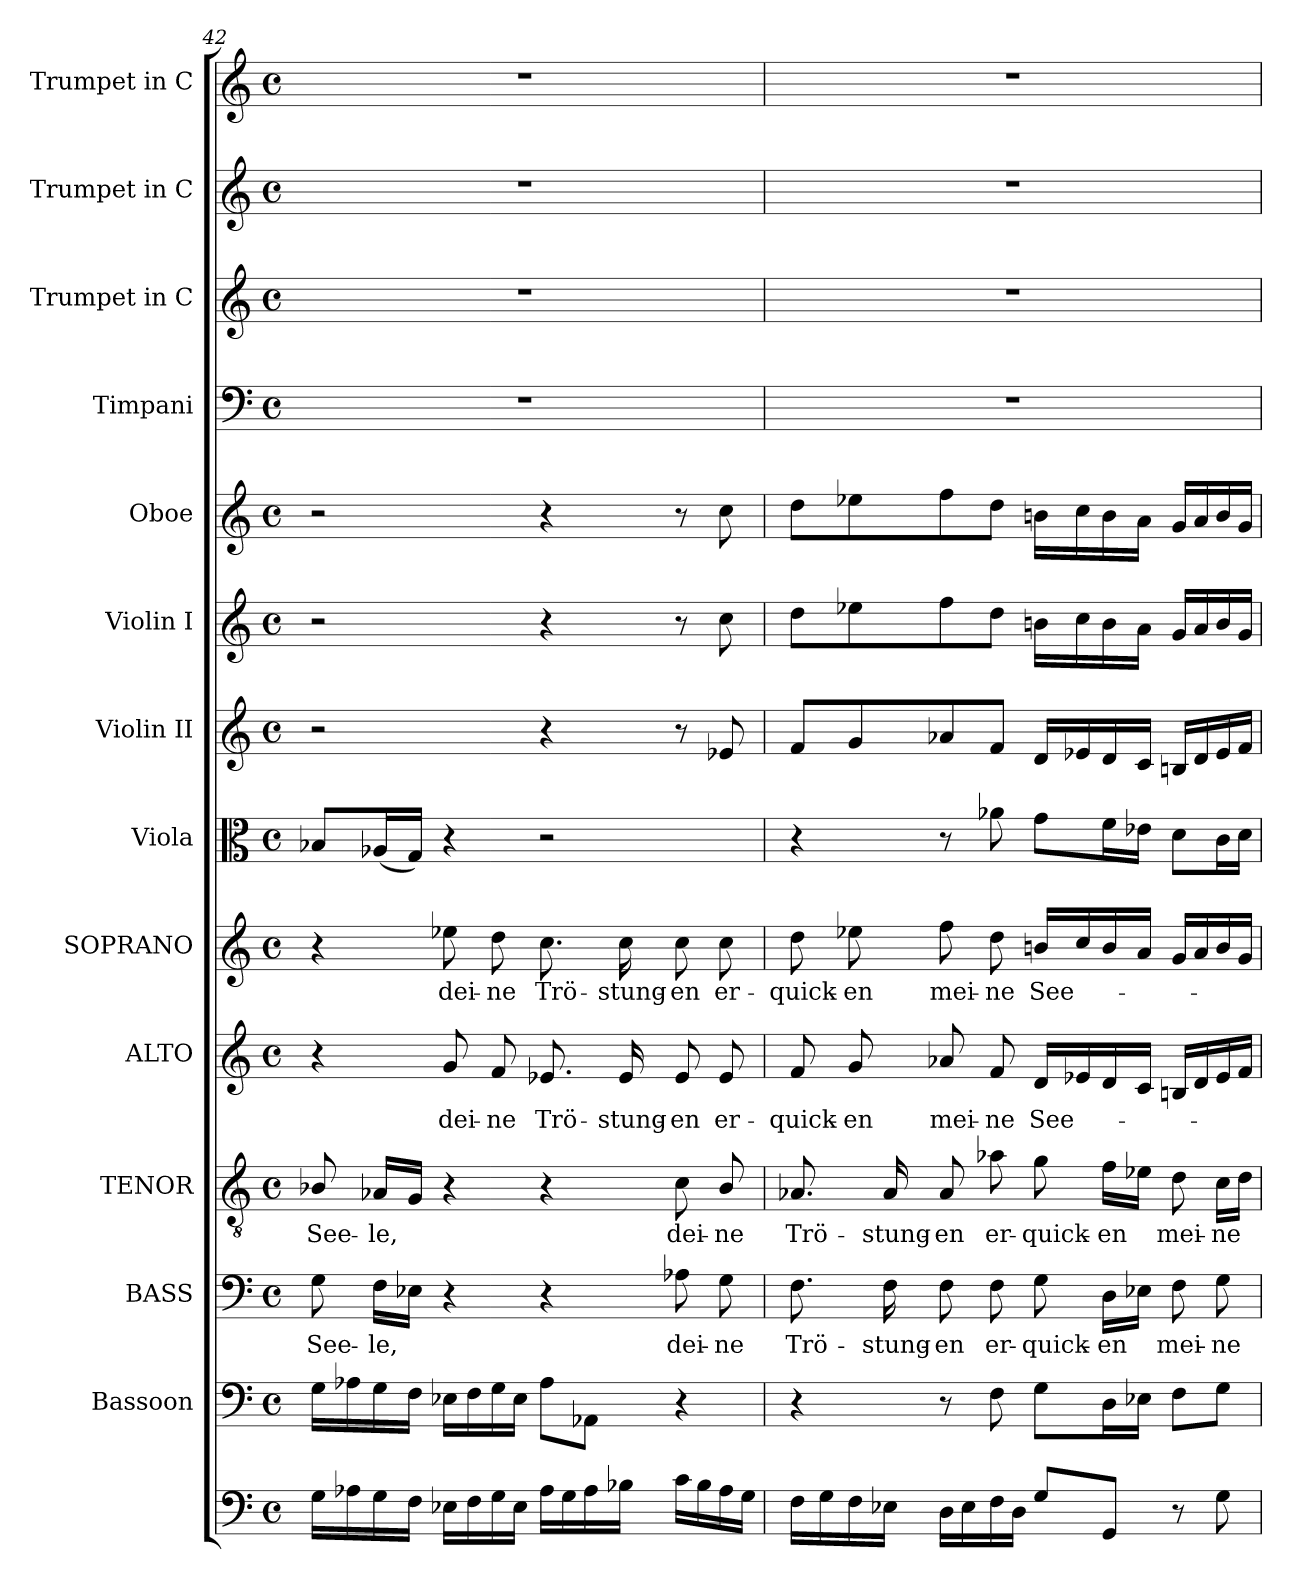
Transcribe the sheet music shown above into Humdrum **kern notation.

**kern	**kern	**kern	**text	**kern	**text	**kern	**text	**kern	**text	**kern	**kern	**kern	**kern	**kern	**kern	**kern	**kern
*part14	*part13	*part12	*part12	*part11	*part11	*part10	*part10	*part9	*part9	*part8	*part7	*part6	*part5	*part4	*part3	*part2	*part1
*staff14	*staff13	*staff12	*staff12	*staff11	*staff11	*staff10	*staff10	*staff9	*staff9	*staff8	*staff7	*staff6	*staff5	*staff4	*staff3	*staff2	*staff1
*	*I"Bassoon	*I"BASS	*	*I"TENOR	*	*I"ALTO	*	*I"SOPRANO	*	*I"Viola	*I"Violin II	*I"Violin I	*I"Oboe	*I"Timpani	*I"Trumpet in C	*I"Trumpet in C	*I"Trumpet in C
*	*	*	*	*	*	*I'Alto	*	*I'Soprano	*	*I'Viola	*I'Violin II	*I'Violin I	*I'Oboe	*I'Timp.	*	*	*
*clefF4	*clefF4	*clefF4	*	*clefGv2	*	*clefG2	*	*clefG2	*	*clefC3	*clefG2	*clefG2	*clefG2	*clefF4	*clefG2	*clefG2	*clefG2
*	*	*	*	*ITrd7c12	*	*	*	*	*	*	*	*	*	*	*	*	*
*k[]	*k[]	*k[]	*	*k[]	*	*k[]	*	*k[]	*	*k[]	*k[]	*k[]	*k[]	*k[]	*k[]	*k[]	*k[]
*C:	*C:	*C:	*	*C:	*	*C:	*	*C:	*	*C:	*C:	*C:	*C:	*C:	*C:	*C:	*C:
*M4/4	*M4/4	*M4/4	*	*M4/4	*	*M4/4	*	*M4/4	*	*M4/4	*M4/4	*M4/4	*M4/4	*M4/4	*M4/4	*M4/4	*M4/4
*met(c)	*met(c)	*met(c)	*	*met(c)	*	*met(c)	*	*met(c)	*	*met(c)	*met(c)	*met(c)	*met(c)	*met(c)	*met(c)	*met(c)	*met(c)
=42	=42	=42	=42	=42	=42	=42	=42	=42	=42	=42	=42	=42	=42	=42	=42	=42	=42
!	!	!	!LO:LY:b:color=#000000	!	!	!	!	!	!	!	!	!	!	!	!	!	!
!	!	!	!	!	!LO:LY:b:color=#000000	!	!	!	!	!	!	!	!	!	!	!	!
16Gi\LL	16Gi\LL	8Gi\	See-	8BB-i/	See-	4r	.	4r	.	8B-i/L	2r	2r	2r	1r	1r	1r	1r
16A-Xi\	16A-Xi\	.	.	.	.	.	.	.	.	.	.	.	.	.	.	.	.
!	!	!	!LO:LY:b:color=#000000	!	!	!	!	!	!	!	!	!	!	!	!	!	!
!	!	!	!	!	!LO:LY:b:color=#000000	!	!	!	!	!	!	!	!	!	!	!	!
16Gi\	16Gi\	16Fi\LL	-le,	16AA-Xi/LL	-le,	.	.	.	.	(16A-Xi/L	.	.	.	.	.	.	.
16Fi\JJ	16Fi\JJ	16E-i\JJ	.	16GGi/JJ	.	.	.	.	.	16Gi/JJ)	.	.	.	.	.	.	.
!	!	!	!	!	!	!	!LO:LY:b:color=#000000	!	!	!	!	!	!	!	!	!	!
!	!	!	!	!	!	!	!	!	!LO:LY:b:color=#000000	!	!	!	!	!	!	!	!
16E-i\LL	16E-i\LL	4r	.	4r	.	8gi/	dei-	8ee-i\	dei-	4r	.	.	.	.	.	.	.
16Fi\	16Fi\	.	.	.	.	.	.	.	.	.	.	.	.	.	.	.	.
!	!	!	!	!	!	!	!LO:LY:b:color=#000000	!	!	!	!	!	!	!	!	!	!
!	!	!	!	!	!	!	!	!	!LO:LY:b:color=#000000	!	!	!	!	!	!	!	!
16Gi\	16Gi\	.	.	.	.	8fi/	-ne	8ddi\	-ne	.	.	.	.	.	.	.	.
16E-i\JJ	16E-i\JJ	.	.	.	.	.	.	.	.	.	.	.	.	.	.	.	.
!	!	!	!	!	!	!	!LO:LY:b:color=#000000	!	!	!	!	!	!	!	!	!	!
!	!	!	!	!	!	!	!	!	!LO:LY:b:color=#000000	!	!	!	!	!	!	!	!
16A-i\LL	8A-i\L	4r	.	4r	.	8.e-i/	Trö-	8.cci\	Trö-	2r	4r	4r	4r	.	.	.	.
16Gi\	.	.	.	.	.	.	.	.	.	.	.	.	.	.	.	.	.
16A-i\	8AA-Xi\J	.	.	.	.	.	.	.	.	.	.	.	.	.	.	.	.
!	!	!	!	!	!	!	!LO:LY:b:color=#000000	!	!	!	!	!	!	!	!	!	!
!	!	!	!	!	!	!	!	!	!LO:LY:b:color=#000000	!	!	!	!	!	!	!	!
16B-i\JJ	.	.	.	.	.	16e-i/	-stung-	16cci\	-stung-	.	.	.	.	.	.	.	.
!	!	!	!LO:LY:b:color=#000000	!	!	!	!	!	!	!	!	!	!	!	!	!	!
!	!	!	!	!	!LO:LY:b:color=#000000	!	!	!	!	!	!	!	!	!	!	!	!
!	!	!	!	!	!	!	!LO:LY:b:color=#000000	!	!	!	!	!	!	!	!	!	!
!	!	!	!	!	!	!	!	!	!LO:LY:b:color=#000000	!	!	!	!	!	!	!	!
16ci\LL	4r	8A-Xi\	dei-	8Ci\	dei-	8e-i/	-en	8cci\	-en	.	8r	8r	8r	.	.	.	.
16B-i\	.	.	.	.	.	.	.	.	.	.	.	.	.	.	.	.	.
!	!	!	!LO:LY:b:color=#000000	!	!	!	!	!	!	!	!	!	!	!	!	!	!
!	!	!	!	!	!LO:LY:b:color=#000000	!	!	!	!	!	!	!	!	!	!	!	!
!	!	!	!	!	!	!	!LO:LY:b:color=#000000	!	!	!	!	!	!	!	!	!	!
!	!	!	!	!	!	!	!	!	!LO:LY:b:color=#000000	!	!	!	!	!	!	!	!
16A-i\	.	8Gi\	-ne	8BB-i/	-ne	8e-i/	er-	8cci\	er-	.	8e-i/	8cci\	8cci\	.	.	.	.
16Gi\JJ	.	.	.	.	.	.	.	.	.	.	.	.	.	.	.	.	.
!!LO:LB:g=z
=43	=43	=43	=43	=43	=43	=43	=43	=43	=43	=43	=43	=43	=43	=43	=43	=43	=43
!	!	!	!LO:LY:b:color=#000000	!	!	!	!	!	!	!	!	!	!	!	!	!	!
!	!	!	!	!	!LO:LY:b:color=#000000	!	!	!	!	!	!	!	!	!	!	!	!
!	!	!	!	!	!	!	!LO:LY:b:color=#000000	!	!	!	!	!	!	!	!	!	!
!	!	!	!	!	!	!	!	!	!LO:LY:b:color=#000000	!	!	!	!	!	!	!	!
16Fi\LL	4r	8.Fi\	Trö-	8.AA-Xi/	Trö-	8fi/	-quick-	8ddi\	-quick-	4r	8fi/L	8ddi\L	8ddi\L	1r	1r	1r	1r
16Gi\	.	.	.	.	.	.	.	.	.	.	.	.	.	.	.	.	.
!	!	!	!	!	!	!	!LO:LY:b:color=#000000	!	!	!	!	!	!	!	!	!	!
!	!	!	!	!	!	!	!	!	!LO:LY:b:color=#000000	!	!	!	!	!	!	!	!
16Fi\	.	.	.	.	.	8gi/	-en	8ee-i\	-en	.	8gi/	8ee-i\	8ee-i\	.	.	.	.
!	!	!	!LO:LY:b:color=#000000	!	!	!	!	!	!	!	!	!	!	!	!	!	!
!	!	!	!	!	!LO:LY:b:color=#000000	!	!	!	!	!	!	!	!	!	!	!	!
16E-i\JJ	.	16Fi\	-stung-	16AA-i/	-stung-	.	.	.	.	.	.	.	.	.	.	.	.
!	!	!	!LO:LY:b:color=#000000	!	!	!	!	!	!	!	!	!	!	!	!	!	!
!	!	!	!	!	!LO:LY:b:color=#000000	!	!	!	!	!	!	!	!	!	!	!	!
!	!	!	!	!	!	!	!LO:LY:b:color=#000000	!	!	!	!	!	!	!	!	!	!
!	!	!	!	!	!	!	!	!	!LO:LY:b:color=#000000	!	!	!	!	!	!	!	!
16Di\LL	8r	8Fi\	-en	8AA-i/	-en	8a-Xi/	mei-	8ffi\	mei-	8r	8a-Xi/	8ffi\	8ffi\	.	.	.	.
16E-i\	.	.	.	.	.	.	.	.	.	.	.	.	.	.	.	.	.
!	!	!	!LO:LY:b:color=#000000	!	!	!	!	!	!	!	!	!	!	!	!	!	!
!	!	!	!	!	!LO:LY:b:color=#000000	!	!	!	!	!	!	!	!	!	!	!	!
!	!	!	!	!	!	!	!LO:LY:b:color=#000000	!	!	!	!	!	!	!	!	!	!
!	!	!	!	!	!	!	!	!	!LO:LY:b:color=#000000	!	!	!	!	!	!	!	!
16Fi\	8Fi\	8Fi\	er-	8A-Xi\	er-	8fi/	-ne	8ddi\	-ne	8a-Xi\	8fi/J	8ddi\J	8ddi\J	.	.	.	.
16Di\JJ	.	.	.	.	.	.	.	.	.	.	.	.	.	.	.	.	.
!	!	!	!LO:LY:b:color=#000000	!	!	!	!	!	!	!	!	!	!	!	!	!	!
!	!	!	!	!	!LO:LY:b:color=#000000	!	!	!	!	!	!	!	!	!	!	!	!
!	!	!	!	!	!	!	!LO:LY:b:color=#000000	!	!	!	!	!	!	!	!	!	!
!	!	!	!	!	!	!	!	!	!LO:LY:b:color=#000000	!	!	!	!	!	!	!	!
8Gi/L	8Gi\L	8Gi\	-quick-	8Gi\	-quick-	16di/LL	See-	16bni/LL	See-	8gi\L	16di/LL	16bni\LL	16bni\LL	.	.	.	.
.	.	.	.	.	.	16e-i/	.	16cci/	.	.	16e-i/	16cci\	16cci\	.	.	.	.
!	!	!	!LO:LY:b:color=#000000	!	!	!	!	!	!	!	!	!	!	!	!	!	!
!	!	!	!	!	!LO:LY:b:color=#000000	!	!	!	!	!	!	!	!	!	!	!	!
8GGi/J	16Di\L	16Di\LL	-en	16Fi\LL	-en	16di/	.	16bi/	.	16fi\L	16di/	16bi\	16bi\	.	.	.	.
.	16E-i\JJ	16E-i\JJ	.	16E-i\JJ	.	16ci/JJ	.	16ai/JJ	.	16e-i\JJ	16ci/JJ	16ai\JJ	16ai\JJ	.	.	.	.
!	!	!	!LO:LY:b:color=#000000	!	!	!	!	!	!	!	!	!	!	!	!	!	!
!	!	!	!	!	!LO:LY:b:color=#000000	!	!	!	!	!	!	!	!	!	!	!	!
8r	8Fi\L	8Fi\	mei-	8Di\	mei-	16Bni/LL	.	16gi/LL	.	8di\L	16Bni/LL	16gi/LL	16gi/LL	.	.	.	.
.	.	.	.	.	.	16di/	.	16ai/	.	.	16di/	16ai/	16ai/	.	.	.	.
!	!	!	!LO:LY:b:color=#000000	!	!	!	!	!	!	!	!	!	!	!	!	!	!
!	!	!	!	!	!LO:LY:b:color=#000000	!	!	!	!	!	!	!	!	!	!	!	!
8Gi\	8Gi\J	8Gi\	-ne	16Ci\LL	-ne	16e-i/	.	16bi/	.	16ci\L	16e-i/	16bi/	16bi/	.	.	.	.
.	.	.	.	16Di\JJ	.	16fi/JJ	.	16gi/JJ	.	16di\JJ	16fi/JJ	16gi/JJ	16gi/JJ	.	.	.	.
=	=	=	=	=	=	=	=	=	=	=	=	=	=	=	=	=	=
*-	*-	*-	*-	*-	*-	*-	*-	*-	*-	*-	*-	*-	*-	*-	*-	*-	*-
